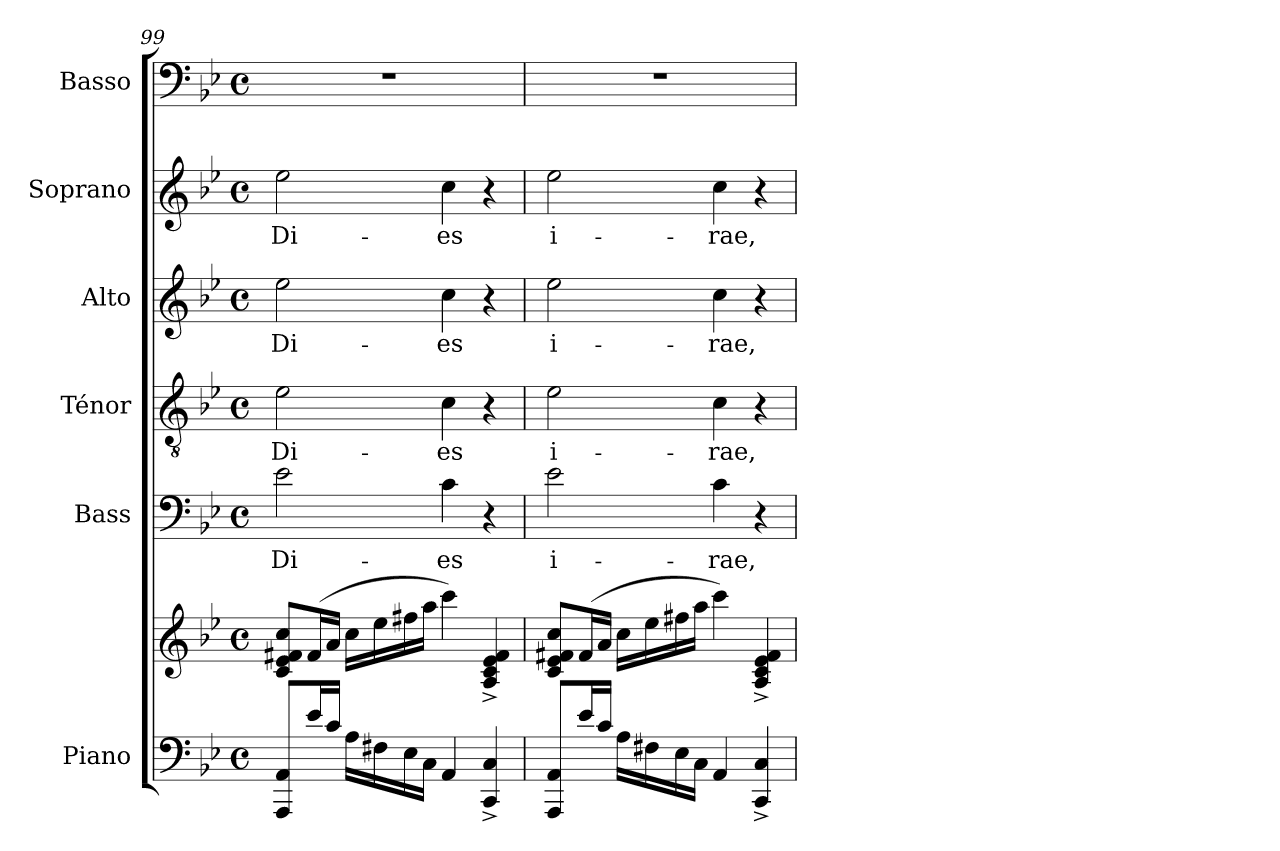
**kern	**kern	**kern	**text	**kern	**text	**kern	**text	**kern	**text	**kern
*part6	*part6	*part5	*part5	*part4	*part4	*part3	*part3	*part2	*part2	*part1
*staff7	*staff6	*staff5	*staff5	*staff4	*staff4	*staff3	*staff3	*staff2	*staff2	*staff1
*I"Piano	*	*I"Bass	*	*I"Ténor	*	*I"Alto	*	*I"Soprano	*	*I"Basso
*I'Pno.	*	*I'B.	*	*I'T.	*	*I'A.	*	*I'S.	*	*I'B
*clefF4	*clefG2	*clefF4	*	*clefGv2	*	*clefG2	*	*clefG2	*	*clefF4
*k[b-e-]	*k[b-e-]	*k[b-e-]	*	*k[b-e-]	*	*k[b-e-]	*	*k[b-e-]	*	*k[b-e-]
*M4/4	*M4/4	*M4/4	*	*M4/4	*	*M4/4	*	*M4/4	*	*M4/4
*met(c)	*met(c)	*met(c)	*	*met(c)	*	*met(c)	*	*met(c)	*	*met(c)
=99	=99	=99	=99	=99	=99	=99	=99	=99	=99	=99
!	!	!	!LO:LY:b	!	!LO:LY:b	!	!LO:LY:b	!	!LO:LY:b	!
8AAA/ 8AA/L	8c/ 8e-/ 8f#X/ 8cc/L	2e-\	Di-	2e-\	Di-	2ee-\	Di-	2ee-\	Di-	1r
16e-/L	(>16f#/L	.	.	.	.	.	.	.	.	.
16c/JJ	16a/JJ	.	.	.	.	.	.	.	.	.
16A\LL	16cc\LL	.	.	.	.	.	.	.	.	.
16F#X\	16ee-\	.	.	.	.	.	.	.	.	.
16E-\	16ff#X\	.	.	.	.	.	.	.	.	.
16C\JJ	16aa\JJ	.	.	.	.	.	.	.	.	.
!	!	!	!LO:LY:b	!	!LO:LY:b	!	!LO:LY:b	!	!LO:LY:b	!
4AA/	4ccc\)	4c\	-es	4c\	-es	4cc\	-es	4cc\	-es	.
4CC/^ 4C/^	4A/^ 4c/^ 4e-/^ 4f#/^	4r	.	4r	.	4r	.	4r	.	.
=100	=100	=100	=100	=100	=100	=100	=100	=100	=100	=100
!	!	!	!LO:LY:b	!	!LO:LY:b	!	!LO:LY:b	!	!LO:LY:b	!
8AAA/ 8AA/L	8c/ 8e-/ 8f#X/ 8cc/L	2e-\	i-	2e-\	i-	2ee-\	i-	2ee-\	i-	1r
16e-/L	(>16f#/L	.	.	.	.	.	.	.	.	.
16c/JJ	16a/JJ	.	.	.	.	.	.	.	.	.
16A\LL	16cc\LL	.	.	.	.	.	.	.	.	.
16F#X\	16ee-\	.	.	.	.	.	.	.	.	.
16E-\	16ff#X\	.	.	.	.	.	.	.	.	.
16C\JJ	16aa\JJ	.	.	.	.	.	.	.	.	.
!	!	!	!LO:LY:b	!	!LO:LY:b	!	!LO:LY:b	!	!LO:LY:b	!
4AA/	4ccc\)	4c\	-rae,	4c\	-rae,	4cc\	-rae,	4cc\	-rae,	.
4CC/^ 4C/^	4A/^ 4c/^ 4e-/^ 4f#/^	4r	.	4r	.	4r	.	4r	.	.
=	=	=	=	=	=	=	=	=	=	=
*-	*-	*-	*-	*-	*-	*-	*-	*-	*-	*-
